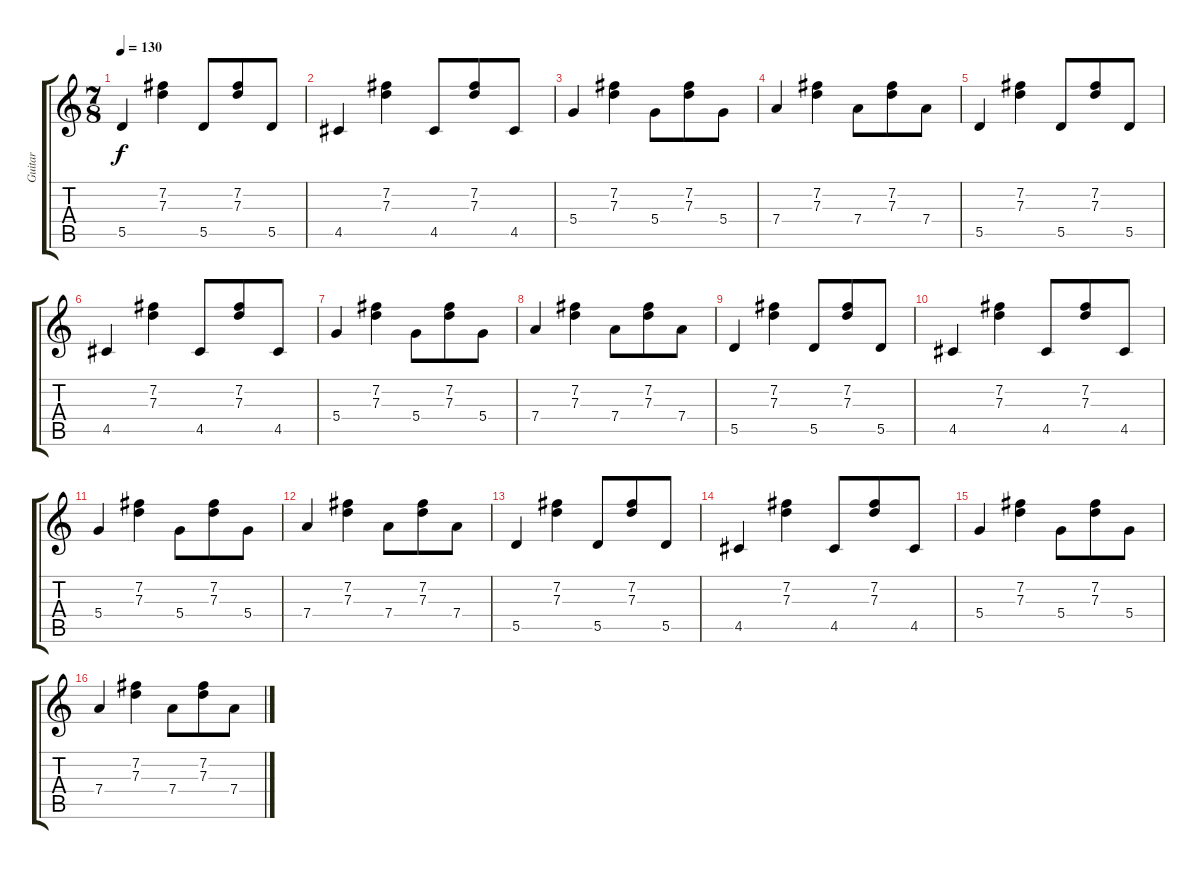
\track ("Guitar" "Guitar") {instrument electricguitarjazz}
\staff {score tabs}
\tuning (E4 B3 G3 D3 A2 E2) {hide}
\ts (7 8)
\tempo 130
\clef g2
\ks c
5.5.4{dy f} (7.2 7.3).4 5.5.8 (7.2 7.3).8 5.5.8 |
4.5.4 (7.2 7.3).4 4.5.8 (7.2 7.3).8 4.5.8 |
5.4.4 (7.2 7.3).4 5.4.8 (7.2 7.3).8 5.4.8 |
7.4.4 (7.2 7.3).4 7.4.8 (7.2 7.3).8 7.4.8 |
5.5.4 (7.2 7.3).4 5.5.8 (7.2 7.3).8 5.5.8 |
4.5.4 (7.2 7.3).4 4.5.8 (7.2 7.3).8 4.5.8 |
5.4.4 (7.2 7.3).4 5.4.8 (7.2 7.3).8 5.4.8 |
7.4.4 (7.2 7.3).4 7.4.8 (7.2 7.3).8 7.4.8 |
5.5.4 (7.2 7.3).4 5.5.8 (7.2 7.3).8 5.5.8 |
4.5.4 (7.2 7.3).4 4.5.8 (7.2 7.3).8 4.5.8 |
5.4.4 (7.2 7.3).4 5.4.8 (7.2 7.3).8 5.4.8 |
7.4.4 (7.2 7.3).4 7.4.8 (7.2 7.3).8 7.4.8 |
5.5.4 (7.2 7.3).4 5.5.8 (7.2 7.3).8 5.5.8 |
4.5.4 (7.2 7.3).4 4.5.8 (7.2 7.3).8 4.5.8 |
5.4.4 (7.2 7.3).4 5.4.8 (7.2 7.3).8 5.4.8 |
7.4.4 (7.2 7.3).4 7.4.8 (7.2 7.3).8 7.4.8
